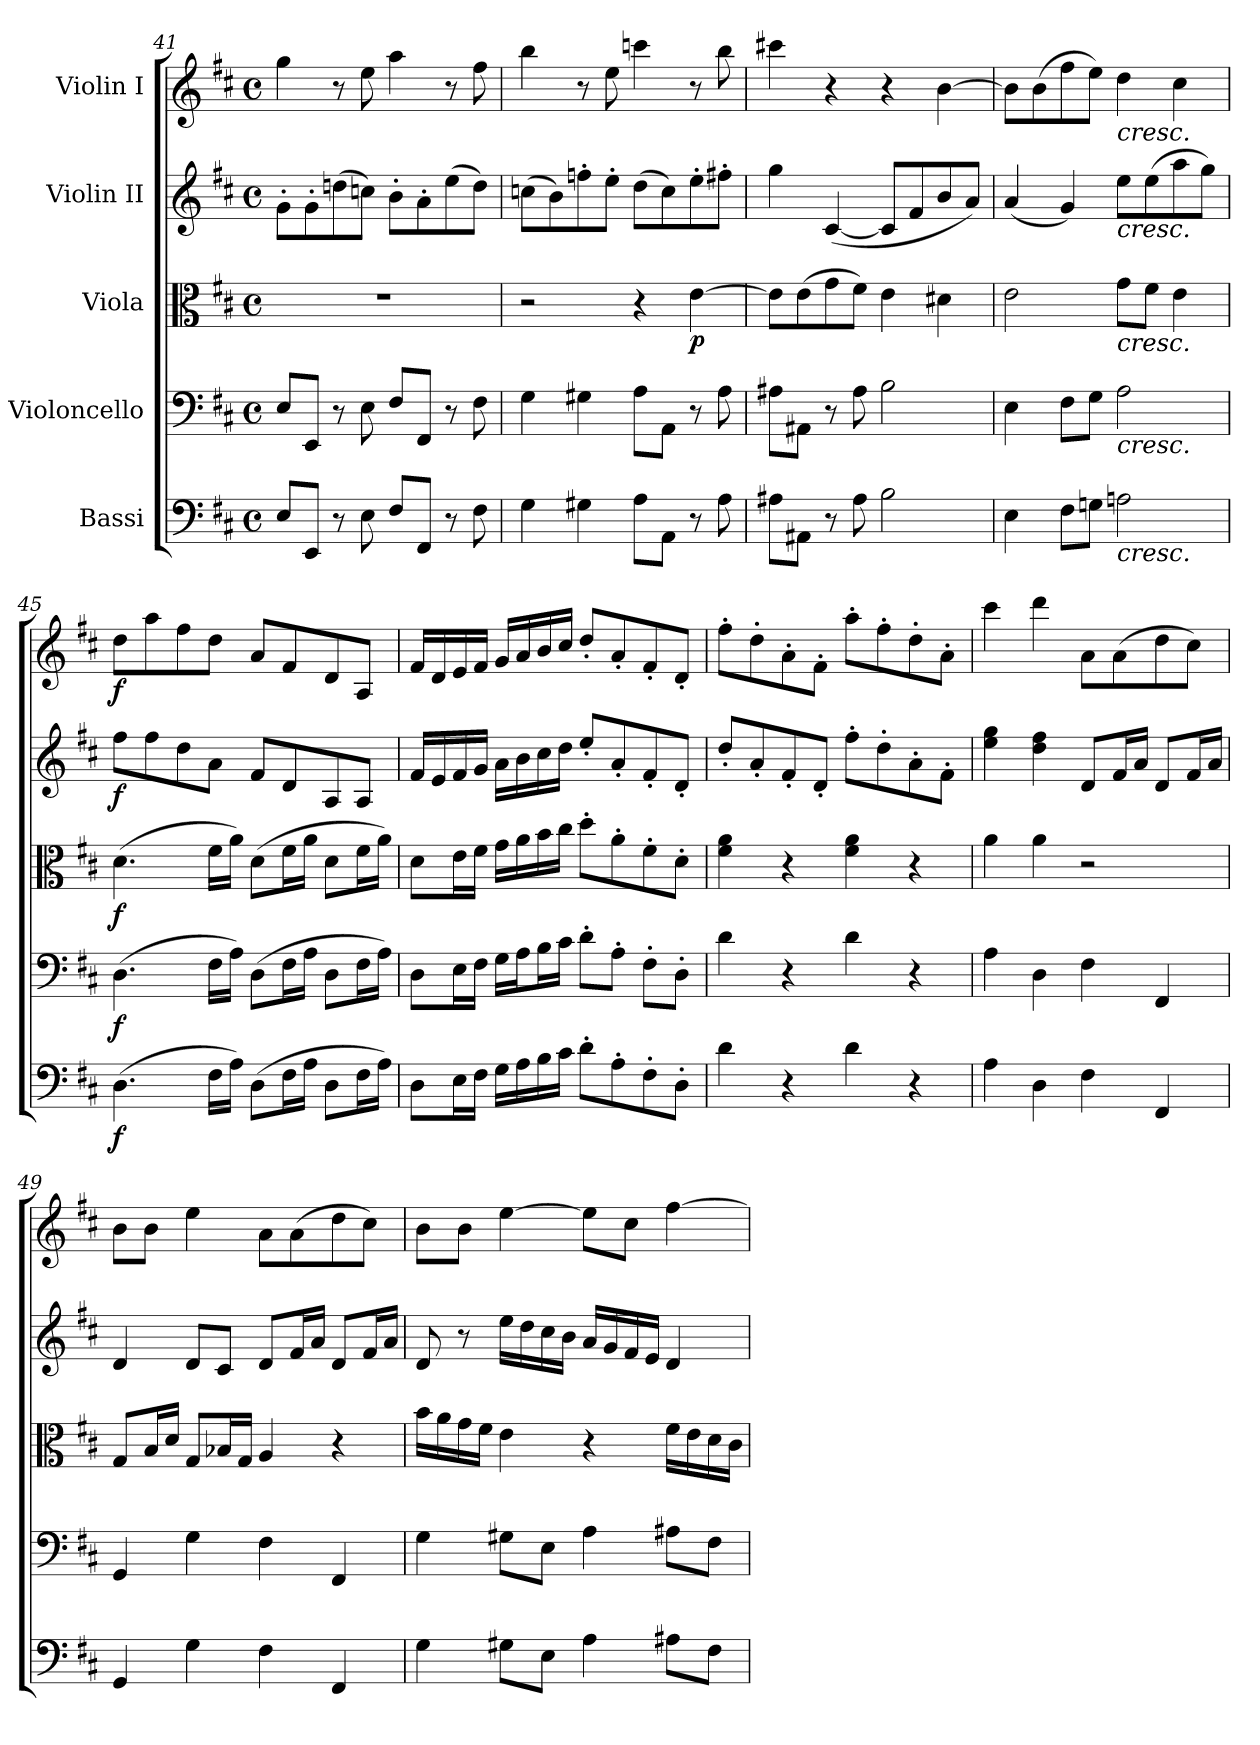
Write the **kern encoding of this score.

**kern	**dynam	**kern	**dynam	**kern	**dynam	**kern	**dynam	**kern	**dynam
*part5	*part5	*part4	*part4	*part3	*part3	*part2	*part2	*part1	*part1
*staff5	*staff5	*staff4	*staff4	*staff3	*staff3	*staff2	*staff2	*staff1	*staff1
*I"Bassi	*	*I"Violoncello	*	*I"Viola	*	*I"Violin II	*	*I"Violin I	*
*clefF4	*	*clefF4	*	*clefC3	*	*clefG2	*	*clefG2	*
*ITrd7c12	*	*	*	*	*	*	*	*	*
*k[f#c#]	*	*k[f#c#]	*	*k[f#c#]	*	*k[f#c#]	*	*k[f#c#]	*
*M4/4	*	*M4/4	*	*M4/4	*	*M4/4	*	*M4/4	*
*met(c)	*	*met(c)	*	*met(c)	*	*met(c)	*	*met(c)	*
=41	=41	=41	=41	=41	=41	=41	=41	=41	=41
8EE/L	.	8E/L	.	1r	.	8g'\L	.	4gg\	.
8EEE/J	.	8EE/J	.	.	.	8g'\	.	.	.
8r	.	8r	.	.	.	(>8ddn\	.	8r	.
8EE\	.	8E\	.	.	.	8ccn\J)	.	8ee\	.
8FF#/L	.	8F#/L	.	.	.	8b'\L	.	4aa\	.
8FFF#/J	.	8FF#/J	.	.	.	8a'\	.	.	.
8r	.	8r	.	.	.	(>8ee\	.	8r	.
8FF#\	.	8F#\	.	.	.	8dd\J)	.	8ff#\	.
=42	=42	=42	=42	=42	=42	=42	=42	=42	=42
4GG\	.	4G\	.	2r	.	(>8ccn\L	.	4bb\	.
.	.	.	.	.	.	8b\)	.	.	.
4GG#X\	.	4G#X\	.	.	.	8ffn'\	.	8r	.
.	.	.	.	.	.	8ee'\J	.	8ee\	.
8AA\L	.	8A\L	.	4r	.	(>8dd\L	.	4cccn\	.
8AAA\J	.	8AA\J	.	.	.	8cc\)	.	.	.
!	!	!	!	!	!LO:DY:b	!	!	!	!
8r	.	8r	.	[4e\	p	8ee'\	.	8r	.
8AA\	.	8A\	.	.	.	8ff#X'\J	.	8bb\	.
=43	=43	=43	=43	=43	=43	=43	=43	=43	=43
8AA#X\L	.	8A#X\L	.	8e\L]	.	4gg\	.	4ccc#X\	.
8AAA#X\J	.	8AA#X\J	.	(>8e\	.	.	.	.	.
8r	.	8r	.	8g\	.	(<[4c#/	.	4r	.
8AA#\	.	8A#\	.	8f#\J)	.	.	.	.	.
2BB\	.	2B\	.	4e\	.	8c#/L]	.	4r	.
.	.	.	.	.	.	8f#/	.	.	.
.	.	.	.	4d#X\	.	8b/	.	[4b\	.
.	.	.	.	.	.	8a/J)	.	.	.
=44	=44	=44	=44	=44	=44	=44	=44	=44	=44
4EE\	.	4E\	.	2e\	.	(<4a/	.	8b\L]	.
.	.	.	.	.	.	.	.	(>8b\	.
8FF#\L	.	8F#\L	.	.	.	4g/)	.	8ff#\	.
8GGn\J	.	8G\J	.	.	.	.	.	8ee\J)	.
!	!	!	!	!	!	!	!	!LO:TX:b:i:t=cresc.	!
!	!	!	!	!	!	!LO:TX:b:i:t=cresc.	!	!	!
!	!	!	!	!LO:TX:b:i:t=cresc.	!	!	!	!	!
!	!	!LO:TX:b:i:t=cresc.	!	!	!	!	!	!	!
!LO:TX:b:i:t=cresc.	!	!	!	!	!	!	!	!	!
2AAn\	.	2A\	.	8g\L	.	8ee\L	.	4dd\	.
.	.	.	.	8f#\J	.	(>8ee\	.	.	.
.	.	.	.	4e\	.	8aa\	.	4cc#\	.
.	.	.	.	.	.	8gg\J)	.	.	.
!!LO:LB:g=z
=45	=45	=45	=45	=45	=45	=45	=45	=45	=45
!	!LO:DY:b	!	!LO:DY:b	!	!LO:DY:b	!	!LO:DY:b	!	!LO:DY:b
(>4.DD\	f	(>4.D\	f	(>4.d\	f	8ff#\L	f	8dd\L	f
.	.	.	.	.	.	8ff#\	.	8aa\	.
.	.	.	.	.	.	8dd\	.	8ff#\	.
16FF#\LL	.	16F#\LL	.	16f#\LL	.	8a\J	.	8dd\J	.
16AA\JJ)	.	16A\JJ)	.	16a\JJ)	.	.	.	.	.
(>8DD\L	.	(>8D\L	.	(>8d\L	.	8f#/L	.	8a/L	.
16FF#\L	.	16F#\L	.	16f#\L	.	8d/	.	8f#/	.
16AA\JJ	.	16A\JJ	.	16a\JJ	.	.	.	.	.
8DD\L	.	8D\L	.	8d\L	.	8A/	.	8d/	.
16FF#\L	.	16F#\L	.	16f#\L	.	8A/J	.	8A/J	.
16AA\JJ)	.	16A\JJ)	.	16a\JJ)	.	.	.	.	.
=46	=46	=46	=46	=46	=46	=46	=46	=46	=46
8DD\L	.	8D\L	.	8d\L	.	16f#/LL	.	16f#/LL	.
.	.	.	.	.	.	16e/	.	16d/	.
16EE\L	.	16E\L	.	16e\L	.	16f#/	.	16e/	.
16FF#\JJ	.	16F#\JJ	.	16f#\JJ	.	16g/JJ	.	16f#/JJ	.
16GG\LL	.	16G\LL	.	16g\LL	.	16a\LL	.	16g/LL	.
16AA\	.	16A\J	.	16a\	.	16b\	.	16a/	.
16BB\	.	16B\L	.	16b\	.	16cc#\	.	16b/	.
16C#\JJ	.	16c#\JJ	.	16cc#\JJ	.	16dd\JJ	.	16cc#/JJ	.
8D'\L	.	8d'\L	.	8dd'\L	.	8ee'/L	.	8dd'/L	.
8AA'\	.	8A'\J	.	8a'\	.	8a'/	.	8a'/	.
8FF#'\	.	8F#'\L	.	8f#'\	.	8f#'/	.	8f#'/	.
8DD'\J	.	8D'\J	.	8d'\J	.	8d'/J	.	8d'/J	.
=47	=47	=47	=47	=47	=47	=47	=47	=47	=47
4D\	.	4d\	.	4f#\ 4a\	.	8dd'/L	.	8ff#'\L	.
.	.	.	.	.	.	8a'/	.	8dd'\	.
4r	.	4r	.	4r	.	8f#'/	.	8a'\	.
.	.	.	.	.	.	8d'/J	.	8f#'\J	.
4D\	.	4d\	.	4f#\ 4a\	.	8ff#'\L	.	8aa'\L	.
.	.	.	.	.	.	8dd'\	.	8ff#'\	.
4r	.	4r	.	4r	.	8a'\	.	8dd'\	.
.	.	.	.	.	.	8f#'\J	.	8a'\J	.
=48	=48	=48	=48	=48	=48	=48	=48	=48	=48
4AA\	.	4A\	.	4a\	.	4ee\ 4gg\	.	4ccc#\	.
4DD\	.	4D\	.	4a\	.	4dd\ 4ff#\	.	4ddd\	.
4FF#\	.	4F#\	.	2r	.	8d/L	.	8a\L	.
.	.	.	.	.	.	16f#/L	.	(>8a\	.
.	.	.	.	.	.	16a/JJ	.	.	.
4FFF#/	.	4FF#/	.	.	.	8d/L	.	8dd\	.
.	.	.	.	.	.	16f#/L	.	8cc#\J)	.
.	.	.	.	.	.	16a/JJ	.	.	.
=49	=49	=49	=49	=49	=49	=49	=49	=49	=49
4GGG/	.	4GG/	.	8G/L	.	4d/	.	8b\L	.
.	.	.	.	16B/L	.	.	.	8b\J	.
.	.	.	.	16d/JJ	.	.	.	.	.
4GG\	.	4G\	.	8G/L	.	8d/L	.	4ee\	.
.	.	.	.	16B-X/L	.	8c#/J	.	.	.
.	.	.	.	16G/JJ	.	.	.	.	.
4FF#\	.	4F#\	.	4A/	.	8d/L	.	8a\L	.
.	.	.	.	.	.	16f#/L	.	(>8a\	.
.	.	.	.	.	.	16a/JJ	.	.	.
4FFF#/	.	4FF#/	.	4r	.	8d/L	.	8dd\	.
.	.	.	.	.	.	16f#/L	.	8cc#\J)	.
.	.	.	.	.	.	16a/JJ	.	.	.
!!LO:LB:g=z
=50	=50	=50	=50	=50	=50	=50	=50	=50	=50
4GG\	.	4G\	.	16b\LL	.	8d/	.	8b\L	.
.	.	.	.	16a\	.	.	.	.	.
.	.	.	.	16g\	.	8r	.	8b\J	.
.	.	.	.	16f#\JJ	.	.	.	.	.
8GG#X\L	.	8G#X\L	.	4e\	.	16ee\LL	.	[4ee\	.
.	.	.	.	.	.	16dd\	.	.	.
8EE\J	.	8E\J	.	.	.	16cc#\	.	.	.
.	.	.	.	.	.	16b\JJ	.	.	.
4AA\	.	4A\	.	4r	.	16a/LL	.	8ee\L]	.
.	.	.	.	.	.	16g/	.	.	.
.	.	.	.	.	.	16f#/	.	8cc#\J	.
.	.	.	.	.	.	16e/JJ	.	.	.
8AA#X\L	.	8A#X\L	.	16f#\LL	.	4d/	.	[4ff#\	.
.	.	.	.	16e\	.	.	.	.	.
8FF#\J	.	8F#\J	.	16d\	.	.	.	.	.
.	.	.	.	16c#\JJ	.	.	.	.	.
=	=	=	=	=	=	=	=	=	=
*-	*-	*-	*-	*-	*-	*-	*-	*-	*-
